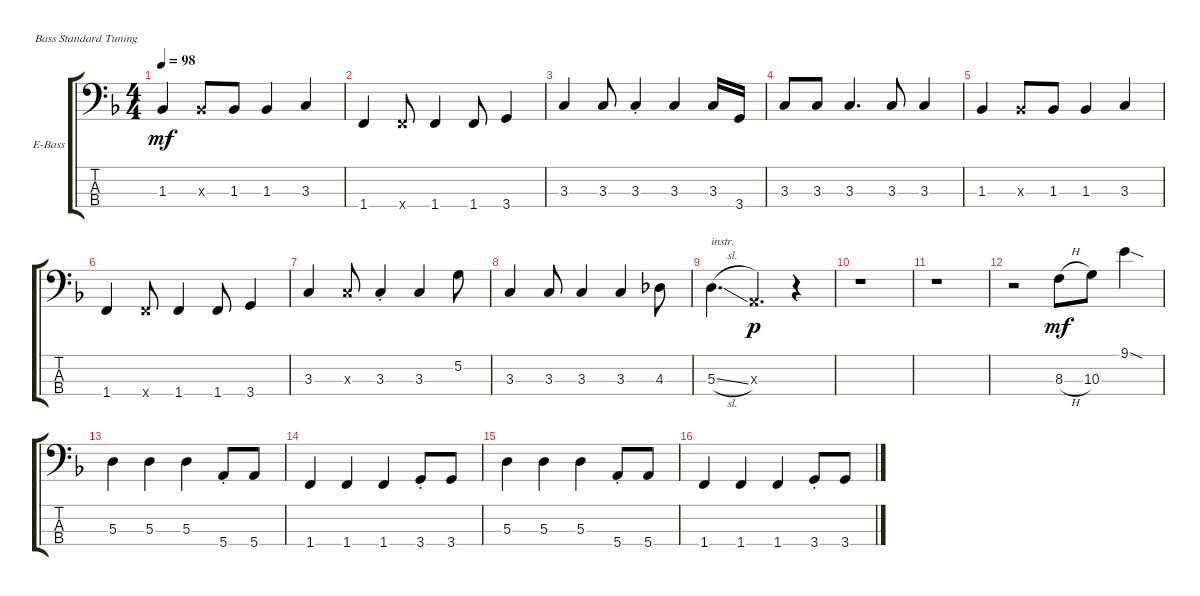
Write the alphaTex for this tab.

\defaultSystemsLayout 4
\bracketExtendMode groupsimilarinstruments
\firstSystemTrackNameOrientation horizontal
\otherSystemsTrackNameOrientation horizontal
\track ("Electric Bass" "E-Bass") {instrument electricbassfinger}
\staff {score tabs}
\tuning (G2 D2 A1 E1)
\ts (4 4)
\tempo 98
\clef f4
\ks dminor
1.3.4{dy mf} 1.3{x}.8 1.3.8 1.3.4 3.3.4 |
1.4.4 1.4{x}.8 1.4.4 1.4.8 3.4.4 |
3.3.4 3.3.8 3.3{st}.4 3.3.4 3.3.16 3.4.16 |
3.3.8 3.3.8 3.3.4{d} 3.3.8 3.3.4 |
1.3.4 1.3{x}.8 1.3.8 1.3.4 3.3.4 |
1.4.4 1.4{x}.8 1.4.4 1.4.8 3.4.4 |
3.3.4 3.3{x}.8 3.3{st}.4 3.3.4 5.2.8 |
3.3.4 3.3.8 3.3.4 3.3.4 4.3.8 |
5.3{sl}.4{d txt "instr."} 0.3{x}.4{d dy p} r.4 |
r.1 |
r.1 |
r.2 8.3{h}.8{dy mf} 10.3.8 9.1{sod}.4 |
5.3.4 5.3.4 5.3.4 5.4{st}.8 5.4.8 |
1.4.4 1.4.4 1.4.4 3.4{st}.8 3.4.8 |
5.3.4 5.3.4 5.3.4 5.4{st}.8 5.4.8 |
1.4.4 1.4.4 1.4.4 3.4{st}.8 3.4.8
